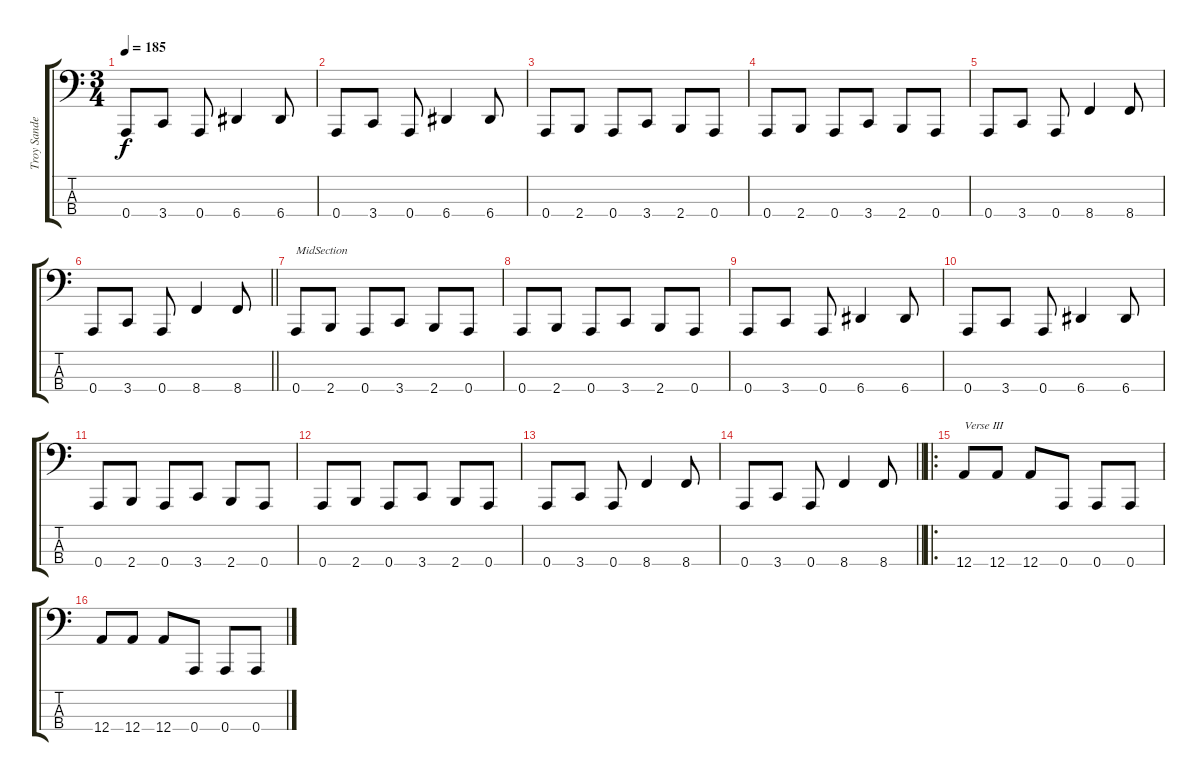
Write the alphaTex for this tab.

\track ("Troy Sanders" "Troy Sande") {instrument electricbassfinger}
\staff {score tabs}
\tuning (F2 C2 G1 A0) {hide}
\ts (3 4)
\tempo 185
\clef f4
\ks c
0.4.8{dy f} 3.4.8 0.4.8 6.4.4 6.4.8 |
0.4.8 3.4.8 0.4.8 6.4.4 6.4.8 |
0.4.8 2.4.8 0.4.8 3.4.8 2.4.8 0.4.8 |
0.4.8 2.4.8 0.4.8 3.4.8 2.4.8 0.4.8 |
0.4.8 3.4.8 0.4.8 8.4.4 8.4.8 |
\barLineRight lightlight
0.4.8 3.4.8 0.4.8 8.4.4 8.4.8 |
0.4.8{txt "MidSection"} 2.4.8 0.4.8 3.4.8 2.4.8 0.4.8 |
0.4.8 2.4.8 0.4.8 3.4.8 2.4.8 0.4.8 |
0.4.8 3.4.8 0.4.8 6.4.4 6.4.8 |
0.4.8 3.4.8 0.4.8 6.4.4 6.4.8 |
0.4.8 2.4.8 0.4.8 3.4.8 2.4.8 0.4.8 |
0.4.8 2.4.8 0.4.8 3.4.8 2.4.8 0.4.8 |
0.4.8 3.4.8 0.4.8 8.4.4 8.4.8 |
\barLineRight lightlight
0.4.8 3.4.8 0.4.8 8.4.4 8.4.8 |
\ro
12.4.8{txt "Verse III"} 12.4.8 12.4.8 0.4.8 0.4.8 0.4.8 |
12.4.8 12.4.8 12.4.8 0.4.8 0.4.8 0.4.8
